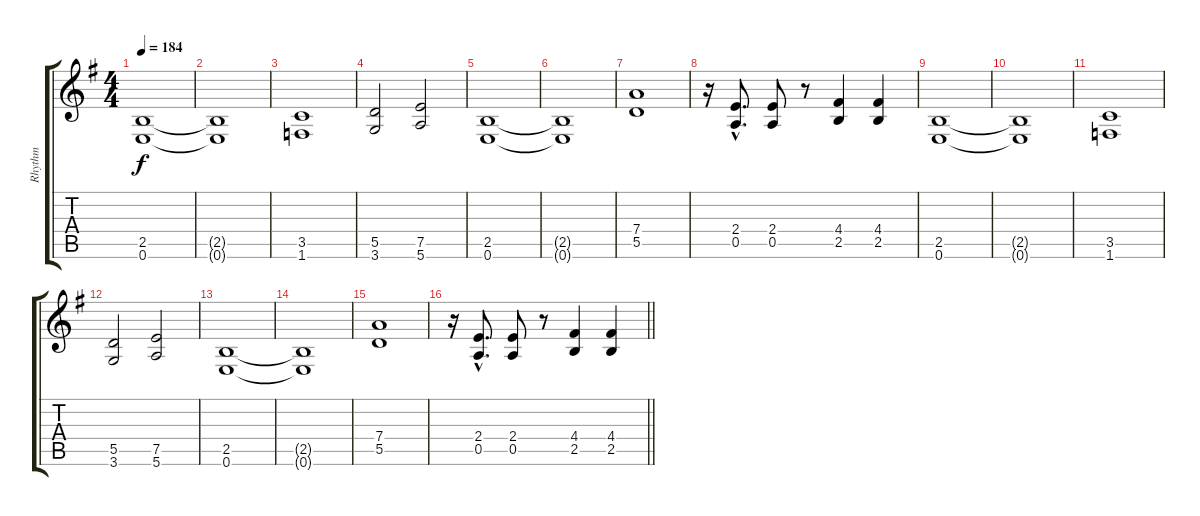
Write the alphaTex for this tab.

\track ("Rhythm" "Rhythm") {instrument distortionguitar}
\staff {score tabs}
\tuning (E4 B3 G3 D3 A2 E2) {hide}
\ts (4 4)
\tempo 184
\clef g2
\ks eminor
(2.5 0.6).1{dy f} |
(2.5{t} 0.6{t}).1 |
(3.5 1.6).1 |
(5.5 3.6).2 (7.5 5.6).2 |
(2.5 0.6).1 |
(2.5{t} 0.6{t}).1 |
(7.4 5.5).1 |
r.16 (2.4{hac} 0.5{hac}).8{d} (2.4 0.5).8 r.8 (4.4 2.5).4 (4.4 2.5).4 |
(2.5 0.6).1 |
(2.5{t} 0.6{t}).1 |
(3.5 1.6).1 |
(5.5 3.6).2 (7.5 5.6).2 |
(2.5 0.6).1 |
(2.5{t} 0.6{t}).1 |
(7.4 5.5).1 |
\barLineRight lightlight
r.16 (2.4{hac} 0.5{hac}).8{d} (2.4 0.5).8 r.8 (4.4 2.5).4 (4.4 2.5).4
